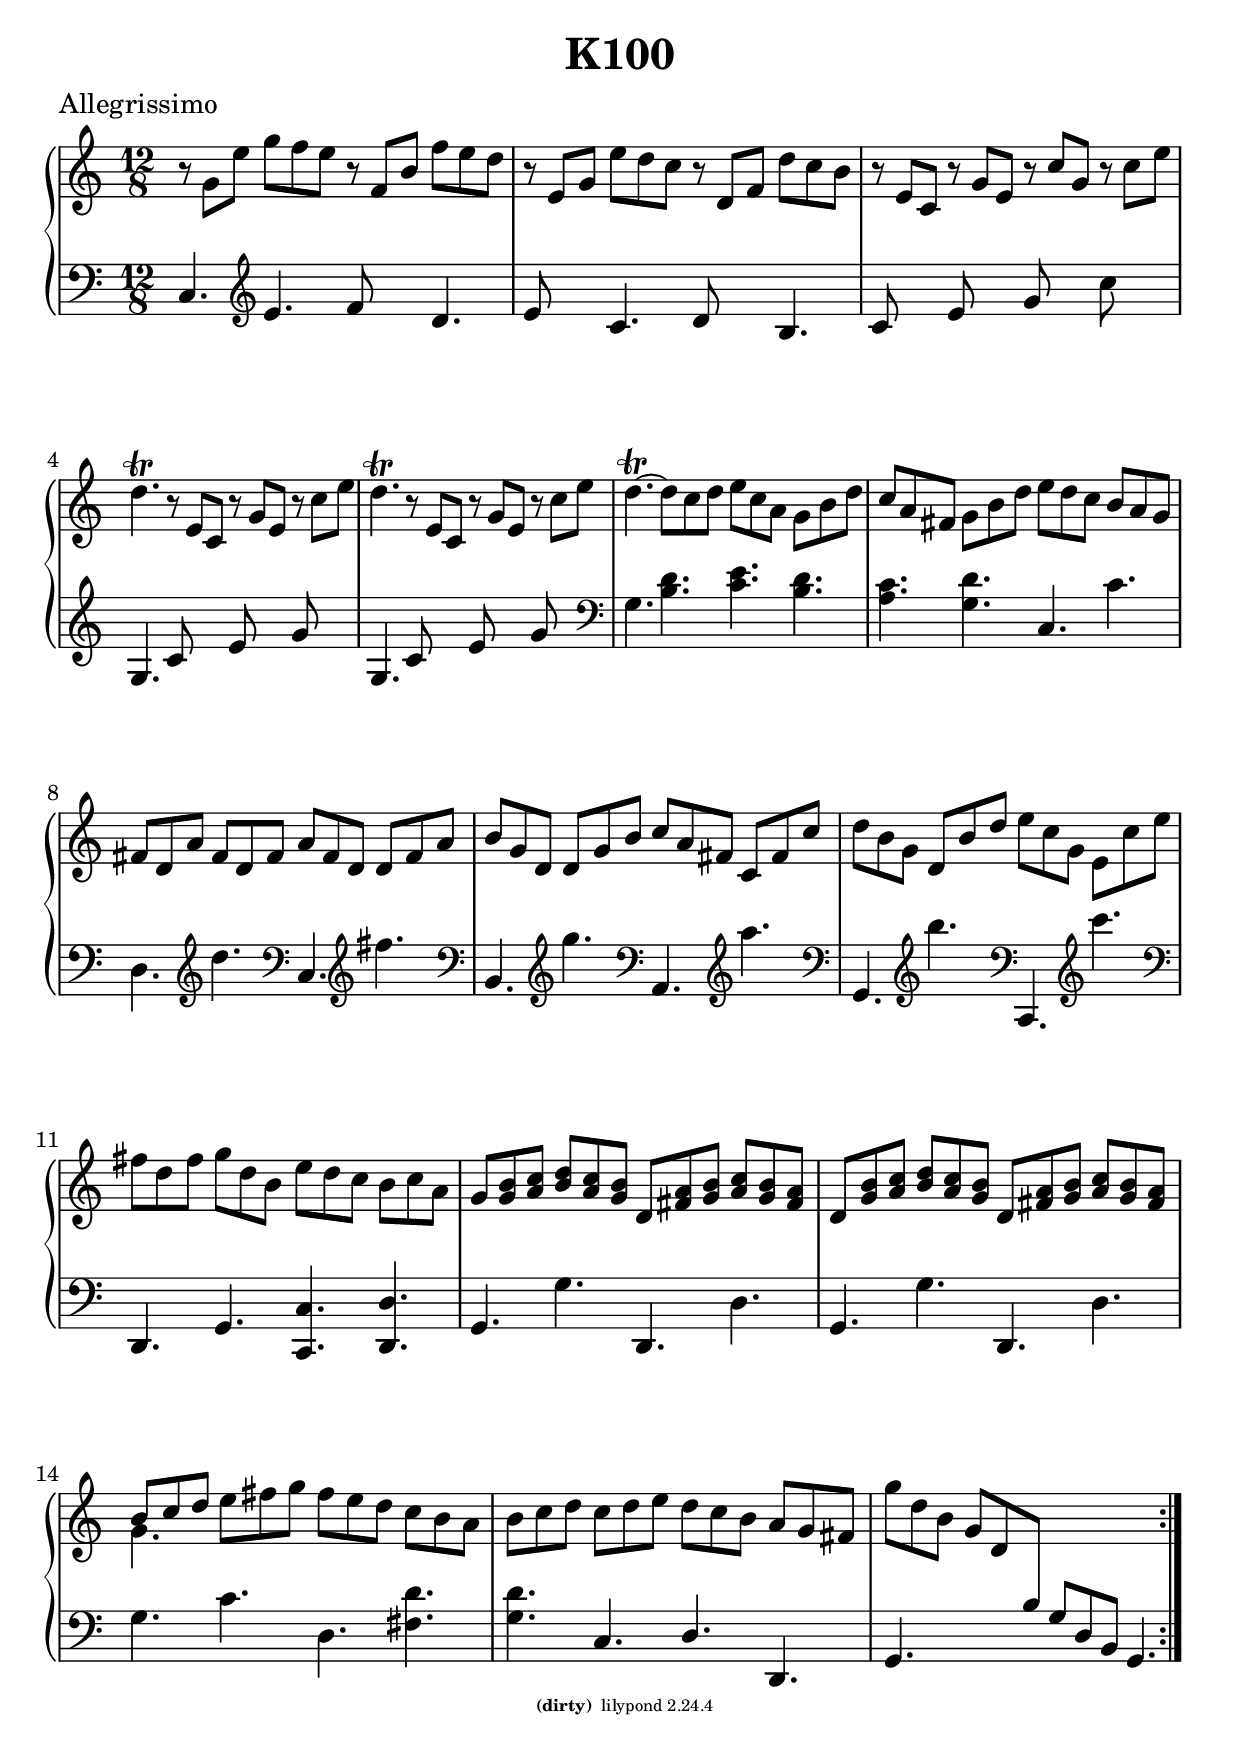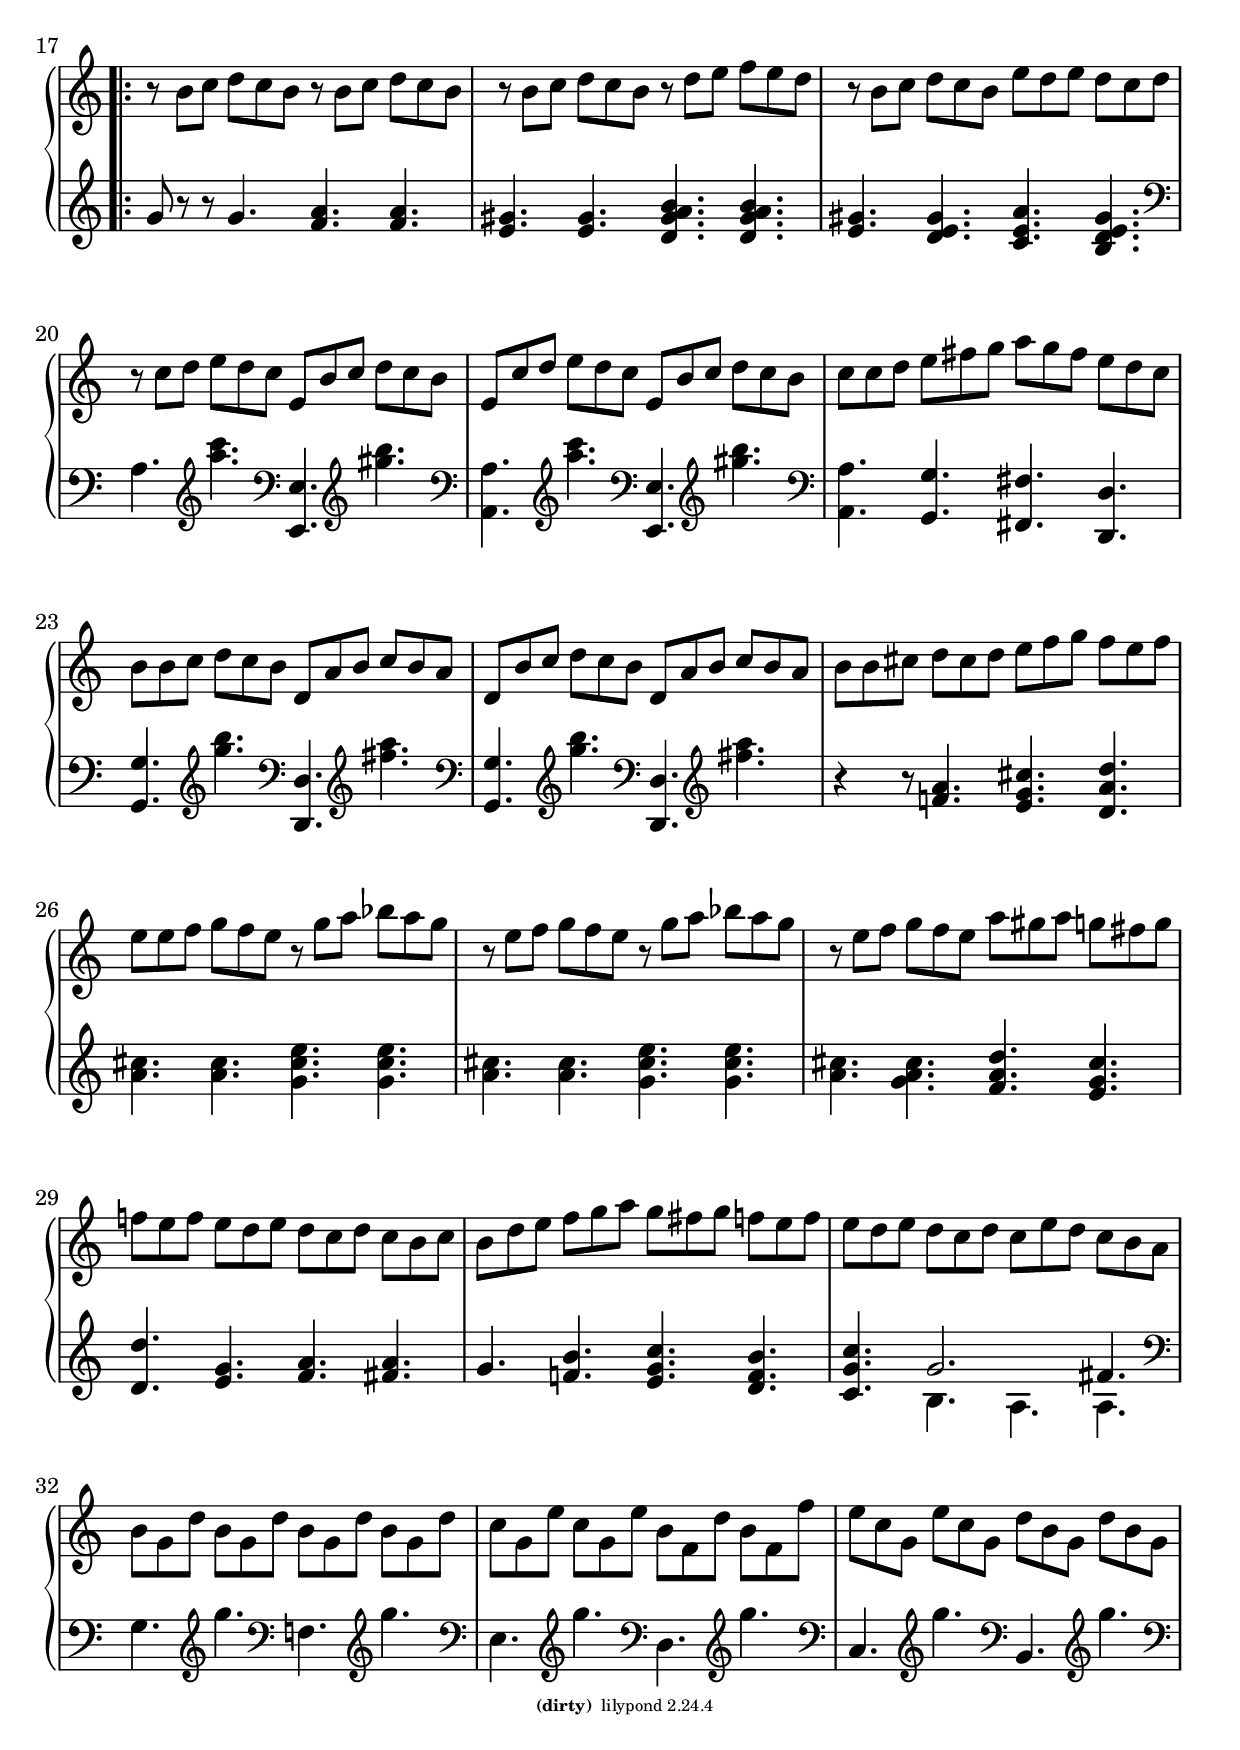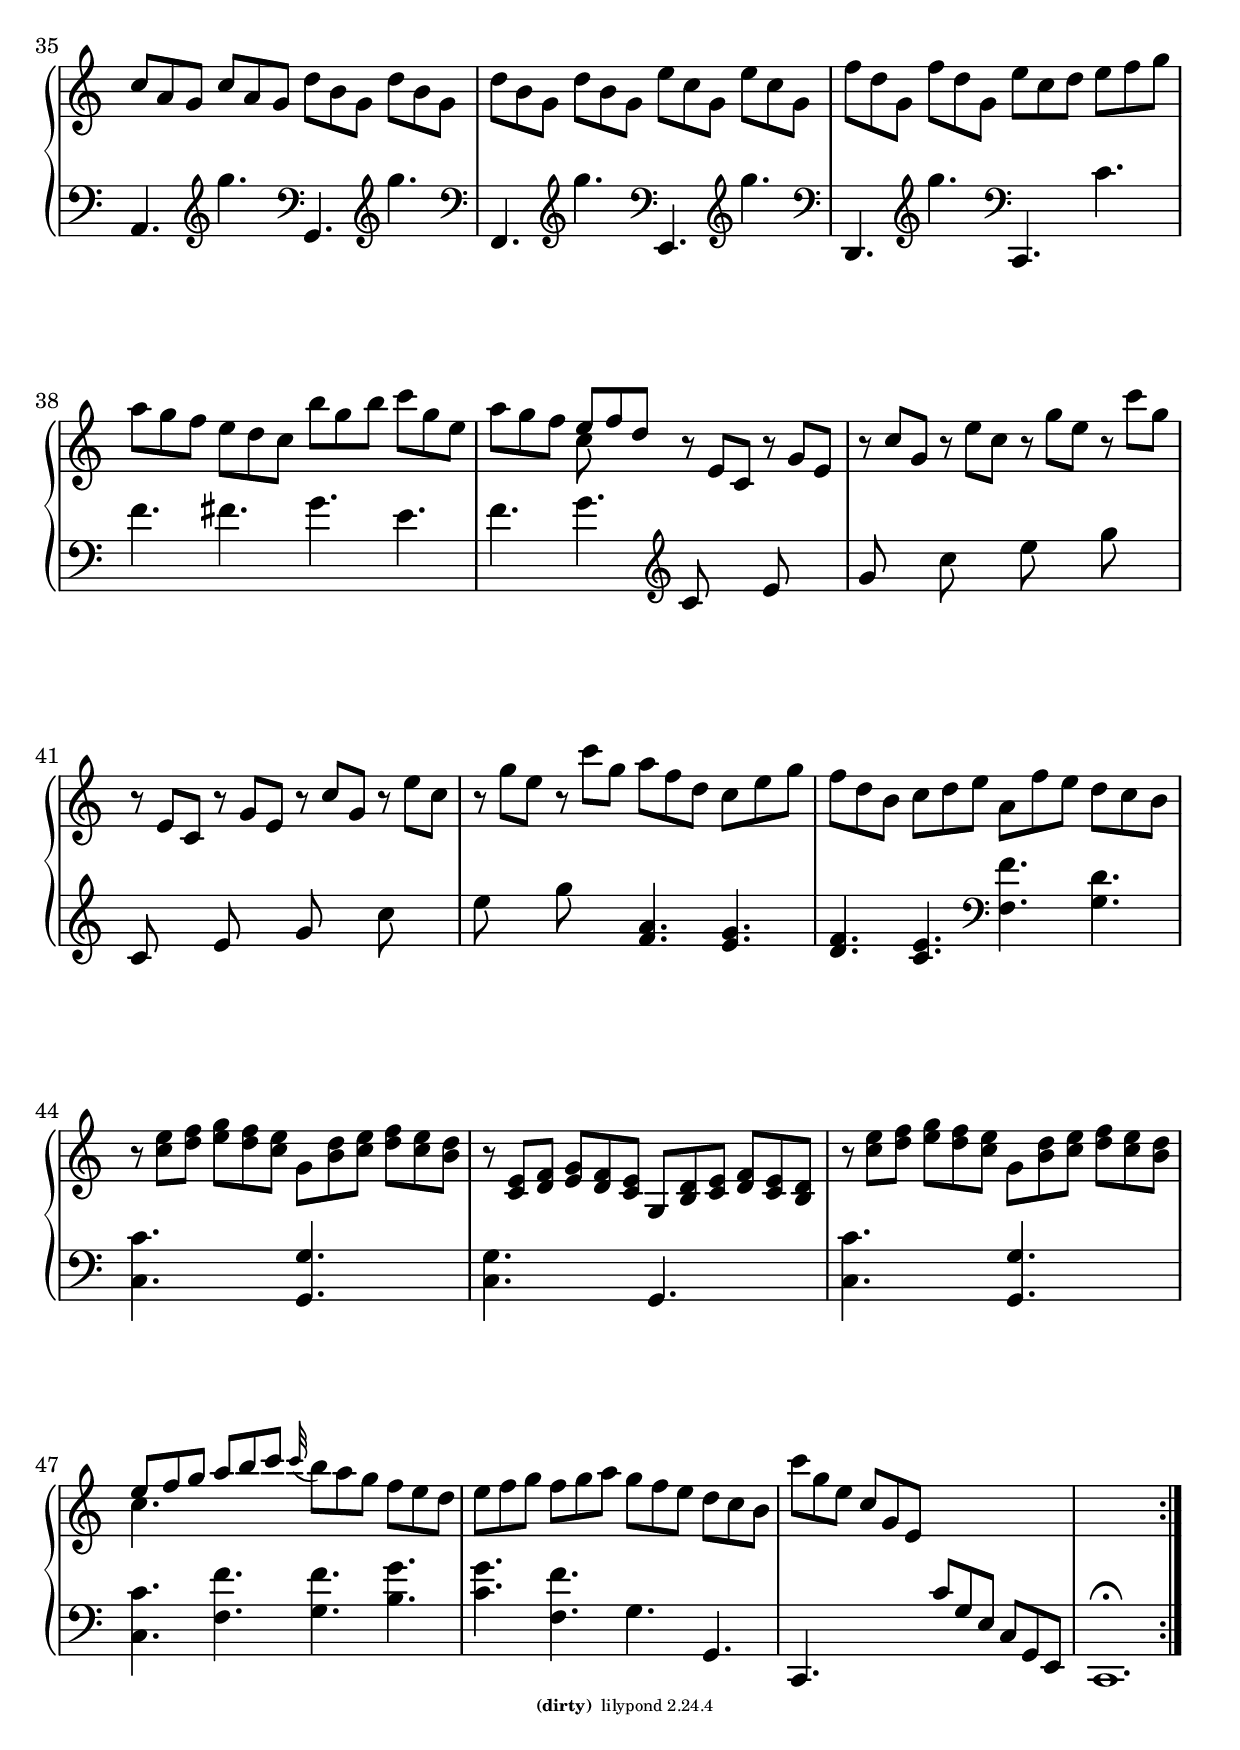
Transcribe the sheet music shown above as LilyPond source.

\version "2.18.2"

\include "../../tagline.ily"

#(set-global-staff-size 24)

\paper {
  #(set-paper-size "a4")
  print-page-number = ##f
  between-system-padding = #0.1
  between-system-space = #0.1
  ragged-last-bottom = ##f
  ragged-bottom = ##f
  oddFooterMarkup = \gitTagline
  evenFooterMarkup = \gitTagline
}

breaks = {s1.*16 \pageBreak}

\version "2.18.2"

su = \stemUp
sd = \stemDown
sn = \stemNeutral
tu = \tieUp
td = \tieDown
tn = \tieNeutral
cstr = \change Staff = "right"
cstl = \change Staff = "left"

\header {
  title = "K100"
  meter = "Allegrissimo"
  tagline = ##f
}

global = {
  \key c \major
  \time 12/8
}

right = \relative c'' {
  \global
 
  \repeat volta 2 {
    r8 g e' g f e r f, b f' e d
    r8 e, g e' d c r d, f d' c b
    r e, c r g' e r c' g r c e
    
    d4.-\trill r8 e, c r g' e r c' e
    d4.-\trill r8 e, c r g' e r c' e
    d4.-\trill ~ d8 c d e c a g b d
    
    c a fis g b d e d c b a g
    fis d a' fis d fis a fis d d fis a
    b g d d g b c a fis c fis c'
    
    d b g d b' d e c g \sd e c' e \sn
    fis d fis g d b e d c b c a \su 
    << { s b c d c b s a b c b a } { g g a b a g d fis g a g fis } >>
    
    << { s b c d c b s a b c b a } { d, g a b a g d fis g a g fis } >>
    \sn << { b c d } \\ { g,4. } >> e'8 fis g fis e d c b a
    b c d c d e d c b a g fis
    g' d b \su g d \cstl b g d b g4. \sn 
  }
  
  \repeat volta 2 {
    \cstr r8 b'' c d c b r b c d c b
    r b c d c b r d e f e d
    r b c d c b e d e d c d
    
    r c d e d c e, b' c d c b
    e, c' d e d c e, b' c d c b
    c c d e fis g a g fis e d c
    
    b b c d c b \su d, a' b c b a
    d, b' c \sd d c b \su d, a' b c b a
    \sn b b cis d cis d e f g f e f
    
    e e f g f e r g a bes a g
    r e f g f e r g a bes a g
    r e f g f e a gis a g fis g
    
    f! e f e d e d c d c b c
    b d e f g a g fis g f e f
    e d e d c d c e d c b a
    
    \sd b g d' b g d' b g d' b g d'
    c g e' c g e' b f d' b f f'
    e c g e' c g d' b g d' b g
    
    \sn c a g c a g d' b g d' b g
    d' b g d' b g e' c g e' c g
    f' d g, f'd g, e' c d e f g
    
    a g f e d c b' g b c g e
    a g f << { e f d } \\ { c } >> r e, c r g' e
    r c' g r e' c r g' e r c' g

    r e, c r g' e r c' g r e' c
    r g' e r c' g a f d c e g
    f d b c d e a, f' e d c b
    
    r << { e f g f e s d e f e d } { c d e d c g b c d c b } >>
    r << { e, f g f e s d e f e d } { c d e d c g b c d c b } >>
    r << { e' f g f e s d e f e d } { c d e d c g b c d c b } >>
    
    << { e f g a[ b c] } \\ { c,4. } >>  \appoggiatura c'32 b8 a g f e d
    e f g f g a g f e d c b
    c' g e \su c g e \cstl c g e c g e
    c1.-\fermata
  }
}
 
left = \relative c {
  \global
  
  \repeat volta 2 {
    c4. \clef treble e' f8 s4 d4.
    e8 s4 c4. d8 s4 b4.
    c8 s4 e8 s4 g8 s4 c8 s4
    
    g,4. c8 s4 e8 s4 g8 s4
    g,4. c8 s4 e8 s4 g8 s4
    \clef bass g,4. <b d> <c e> <b d>    
    <a c> <g d'> c, c'
    
    << { \sn s4. \clef treble d' s \clef treble fis
        s \clef treble g s \clef treble a
        s \clef treble b s \clef treble c
      } \\
      { \sn \clef bass d,,,4. s \clef bass c s
        \clef bass b s \clef bass a s
        \clef bass g s \clef bass c, s
    } >>
    
    \clef bass d g <c, c'> <d d'>
    g g' d, d'
    g, g' d, d'
    
    g c d, <fis d'>
    <g d'> c, \once \su d d,
    g s s2.
  }
  \once \set Staff.explicitClefVisibility = #end-of-line-invisible 
  
  \repeat volta 2 {
    \clef treble g''8 r r g4. <f a> <f a> 
    <e gis> <e gis> <d gis a b> <d gis a b>
    <e gis> <d e gis> <c e a> <b d e gis>
    
    << { \sn \clef bass a s \clef bass <e, e'> s
         \clef bass <a a'> s \clef bass <e e'> s } \\
       { \sn s \clef treble <a''' c> s \clef treble <gis b>
         s \clef treble <a c> s \clef treble <gis b> } >>
    \clef bass <a,,, a'> <g g'> <fis fis'> <d d'>
     
    << { \sn \clef bass <g g'> s \clef bass <d d'> s
         \clef bass <g g'> s \clef bass <d d'> s } \\
       { \sn s \clef treble <g''' b> s \clef treble <fis a>
         s \clef treble <g b> s \clef treble <fis a> } >>
     r4 r8 <f,! a>4. <e g cis> <d a' d>
     
     \sd <a' cis> <a cis> <g cis e> <g cis e>
     <a cis> <a cis> <g cis e> <g cis e>
     <a cis> <g a cis> \sn <f a d> <e g cis>
     
     <d d'> <e g> <f a> <fis a>
     g <f! b> <e g c> <d f b>
     <c g' c> << { g'2. fis4. } \\ { b,4. a a } >>
     
     << { \sn \clef bass g s \clef bass f! s
          \clef bass e s \clef bass d s
          \clef bass c s \clef bass b s
          \clef bass a s \clef bass g s
          \clef bass f s \clef bass e s
          \clef bass d s \clef bass c } \\
        { \sn s \clef treble g'''' s \clef treble g
          s \clef treble g s \clef treble g
          s \clef treble g s \clef treble g
          s \clef treble g s \clef treble g
          s \clef treble g s \clef treble g
          s \clef treble g } >> c,,
      
     f fis g  e
     f g \clef treble c,8 s4 e8 s4
     g8 s4 c8 s4 e8 s4 g8 s4
     
     c,,8 s4 e8 s4 g8 s4 c8 s4 
     e8 s4 g8 s4 <f, a>4. <e g>
     <d f> <c e> \clef bass <f, f'> <g d'>
     
     <c, c'> s <g g'> s
     <c g'> s g s
     <c c'> s <g g'> s
     
     <c c'> <f f'> <g f'> <b g'>
     <c g'> <f, f'> g g,
     c, s s2.
     s1.
  }
}

\score {
  \new PianoStaff <<
    \new Staff = "right" {
      << 
        \breaks
        \right
      >>
    }
    \new Staff = "left" { 
      <<
        \breaks
        \clef bass \left 
      >>
    }
  >>
  \layout { indent = 0 }
}

